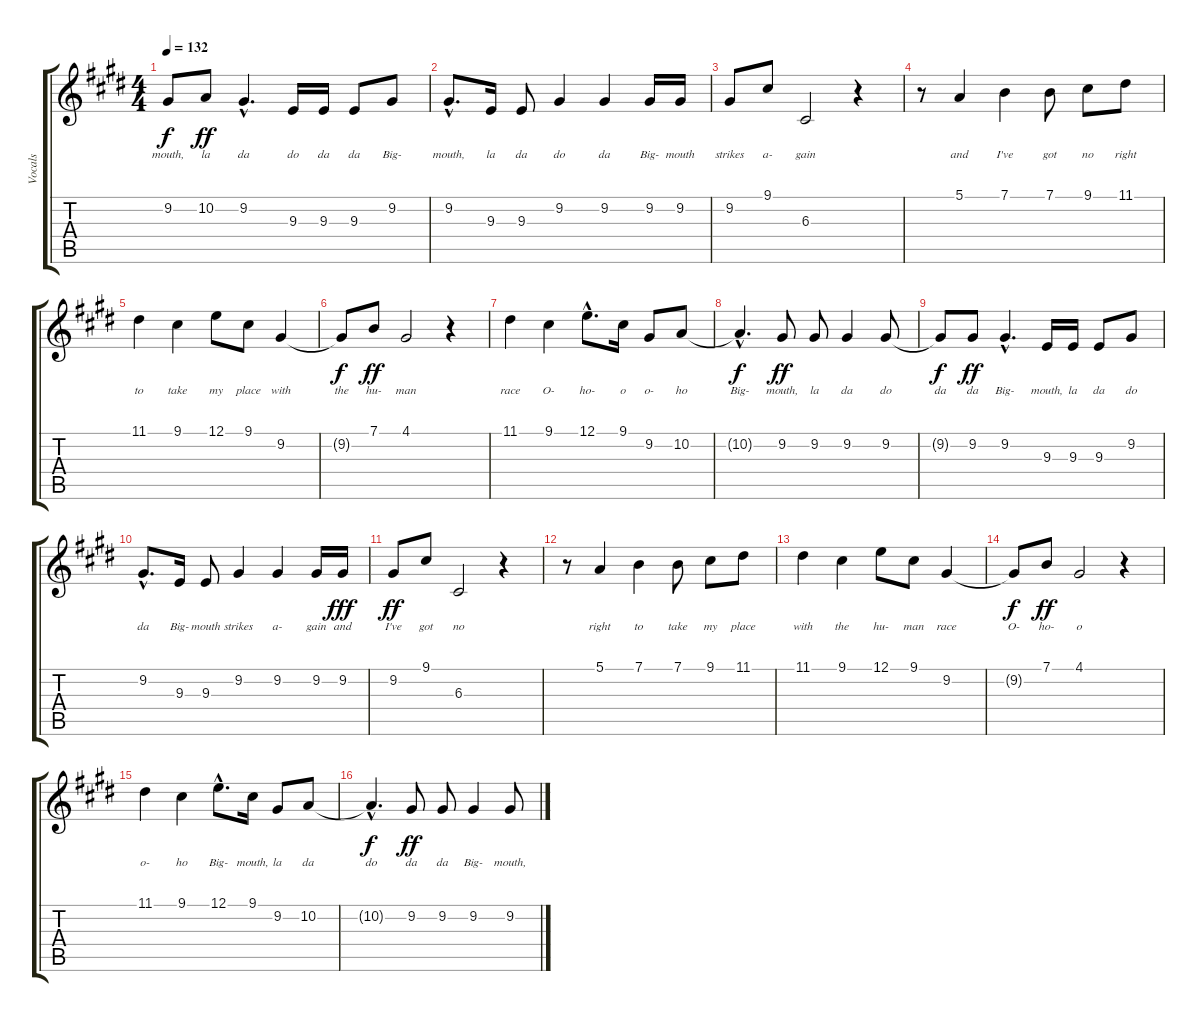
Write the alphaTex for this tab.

\track ("Vocals" "Vocals") {instrument vibraphone}
\staff {score tabs}
\tuning (E4 B3 G3 D3 A2 E2) {hide}
\ts (4 4)
\tempo 132
\clef g2
\ks e
9.2{t}.8{lyrics (0 "mouth,") lyrics (1 "") lyrics (2 "") lyrics (3 "") lyrics (4 "") dy f} 10.2.8{lyrics (0 "la") lyrics (1 "") lyrics (2 "") lyrics (3 "") lyrics (4 "") dy ff} 9.2{hac}.4{d lyrics (0 "da") lyrics (1 "") lyrics (2 "") lyrics (3 "") lyrics (4 "")} 9.3.16{lyrics (0 "do") lyrics (1 "") lyrics (2 "") lyrics (3 "") lyrics (4 "")} 9.3.16{lyrics (0 "da") lyrics (1 "") lyrics (2 "") lyrics (3 "") lyrics (4 "")} 9.3.8{lyrics (0 "da") lyrics (1 "") lyrics (2 "") lyrics (3 "") lyrics (4 "")} 9.2.8{lyrics (0 "Big-") lyrics (1 "") lyrics (2 "") lyrics (3 "") lyrics (4 "")} |
9.2{hac}.8{d lyrics (0 "mouth,") lyrics (1 "") lyrics (2 "") lyrics (3 "") lyrics (4 "")} 9.3.16{lyrics (0 "la") lyrics (1 "") lyrics (2 "") lyrics (3 "") lyrics (4 "")} 9.3.8{lyrics (0 "da") lyrics (1 "") lyrics (2 "") lyrics (3 "") lyrics (4 "")} 9.2.4{lyrics (0 "do") lyrics (1 "") lyrics (2 "") lyrics (3 "") lyrics (4 "")} 9.2.4{lyrics (0 "da") lyrics (1 "") lyrics (2 "") lyrics (3 "") lyrics (4 "")} 9.2.16{lyrics (0 "Big-") lyrics (1 "") lyrics (2 "") lyrics (3 "") lyrics (4 "")} 9.2.16{lyrics (0 "mouth") lyrics (1 "") lyrics (2 "") lyrics (3 "") lyrics (4 "")} |
9.2.8{lyrics (0 "strikes") lyrics (1 "") lyrics (2 "") lyrics (3 "") lyrics (4 "")} 9.1.8{lyrics (0 "a-") lyrics (1 "") lyrics (2 "") lyrics (3 "") lyrics (4 "")} 6.3.2{lyrics (0 "gain") lyrics (1 "") lyrics (2 "") lyrics (3 "") lyrics (4 "")} r.4 |
r.8 5.1.4{lyrics (0 "and") lyrics (1 "") lyrics (2 "") lyrics (3 "") lyrics (4 "")} 7.1.4{lyrics (0 "I've") lyrics (1 "") lyrics (2 "") lyrics (3 "") lyrics (4 "")} 7.1.8{lyrics (0 "got") lyrics (1 "") lyrics (2 "") lyrics (3 "") lyrics (4 "")} 9.1.8{lyrics (0 "no") lyrics (1 "") lyrics (2 "") lyrics (3 "") lyrics (4 "")} 11.1.8{lyrics (0 "right") lyrics (1 "") lyrics (2 "") lyrics (3 "") lyrics (4 "")} |
11.1.4{lyrics (0 "to") lyrics (1 "") lyrics (2 "") lyrics (3 "") lyrics (4 "")} 9.1.4{lyrics (0 "take") lyrics (1 "") lyrics (2 "") lyrics (3 "") lyrics (4 "")} 12.1.8{lyrics (0 "my") lyrics (1 "") lyrics (2 "") lyrics (3 "") lyrics (4 "")} 9.1.8{lyrics (0 "place") lyrics (1 "") lyrics (2 "") lyrics (3 "") lyrics (4 "")} 9.2.4{lyrics (0 "with") lyrics (1 "") lyrics (2 "") lyrics (3 "") lyrics (4 "")} |
9.2{t}.8{lyrics (0 "the") lyrics (1 "") lyrics (2 "") lyrics (3 "") lyrics (4 "") dy f} 7.1.8{lyrics (0 "hu-") lyrics (1 "") lyrics (2 "") lyrics (3 "") lyrics (4 "") dy ff} 4.1.2{lyrics (0 "man") lyrics (1 "") lyrics (2 "") lyrics (3 "") lyrics (4 "")} r.4 |
11.1.4{lyrics (0 "race") lyrics (1 "") lyrics (2 "") lyrics (3 "") lyrics (4 "")} 9.1.4{lyrics (0 "O-") lyrics (1 "") lyrics (2 "") lyrics (3 "") lyrics (4 "")} 12.1{hac}.8{d lyrics (0 "ho-") lyrics (1 "") lyrics (2 "") lyrics (3 "") lyrics (4 "")} 9.1.16{lyrics (0 "o") lyrics (1 "") lyrics (2 "") lyrics (3 "") lyrics (4 "")} 9.2.8{lyrics (0 "o-") lyrics (1 "") lyrics (2 "") lyrics (3 "") lyrics (4 "")} 10.2.8{lyrics (0 "ho") lyrics (1 "") lyrics (2 "") lyrics (3 "") lyrics (4 "")} |
10.2{hac t}.4{d lyrics (0 "Big-") lyrics (1 "") lyrics (2 "") lyrics (3 "") lyrics (4 "") dy f} 9.2.8{lyrics (0 "mouth,") lyrics (1 "") lyrics (2 "") lyrics (3 "") lyrics (4 "") dy ff} 9.2.8{lyrics (0 "la") lyrics (1 "") lyrics (2 "") lyrics (3 "") lyrics (4 "")} 9.2.4{lyrics (0 "da") lyrics (1 "") lyrics (2 "") lyrics (3 "") lyrics (4 "")} 9.2.8{lyrics (0 "do") lyrics (1 "") lyrics (2 "") lyrics (3 "") lyrics (4 "")} |
9.2{t}.8{lyrics (0 "da") lyrics (1 "") lyrics (2 "") lyrics (3 "") lyrics (4 "") dy f} 9.2.8{lyrics (0 "da") lyrics (1 "") lyrics (2 "") lyrics (3 "") lyrics (4 "") dy ff} 9.2{hac}.4{d lyrics (0 "Big-") lyrics (1 "") lyrics (2 "") lyrics (3 "") lyrics (4 "")} 9.3.16{lyrics (0 "mouth,") lyrics (1 "") lyrics (2 "") lyrics (3 "") lyrics (4 "")} 9.3.16{lyrics (0 "la") lyrics (1 "") lyrics (2 "") lyrics (3 "") lyrics (4 "")} 9.3.8{lyrics (0 "da") lyrics (1 "") lyrics (2 "") lyrics (3 "") lyrics (4 "")} 9.2.8{lyrics (0 "do") lyrics (1 "") lyrics (2 "") lyrics (3 "") lyrics (4 "")} |
9.2{hac}.8{d lyrics (0 "da") lyrics (1 "") lyrics (2 "") lyrics (3 "") lyrics (4 "")} 9.3.16{lyrics (0 "Big-") lyrics (1 "") lyrics (2 "") lyrics (3 "") lyrics (4 "")} 9.3.8{lyrics (0 "mouth") lyrics (1 "") lyrics (2 "") lyrics (3 "") lyrics (4 "")} 9.2.4{lyrics (0 "strikes") lyrics (1 "") lyrics (2 "") lyrics (3 "") lyrics (4 "")} 9.2.4{lyrics (0 "a-") lyrics (1 "") lyrics (2 "") lyrics (3 "") lyrics (4 "")} 9.2.16{lyrics (0 "gain") lyrics (1 "") lyrics (2 "") lyrics (3 "") lyrics (4 "")} 9.2.16{lyrics (0 "and") lyrics (1 "") lyrics (2 "") lyrics (3 "") lyrics (4 "") dy fff} |
9.2.8{lyrics (0 "I've") lyrics (1 "") lyrics (2 "") lyrics (3 "") lyrics (4 "") dy ff} 9.1.8{lyrics (0 "got") lyrics (1 "") lyrics (2 "") lyrics (3 "") lyrics (4 "")} 6.3.2{lyrics (0 "no") lyrics (1 "") lyrics (2 "") lyrics (3 "") lyrics (4 "")} r.4 |
r.8 5.1.4{lyrics (0 "right") lyrics (1 "") lyrics (2 "") lyrics (3 "") lyrics (4 "")} 7.1.4{lyrics (0 "to") lyrics (1 "") lyrics (2 "") lyrics (3 "") lyrics (4 "")} 7.1.8{lyrics (0 "take") lyrics (1 "") lyrics (2 "") lyrics (3 "") lyrics (4 "")} 9.1.8{lyrics (0 "my") lyrics (1 "") lyrics (2 "") lyrics (3 "") lyrics (4 "")} 11.1.8{lyrics (0 "place") lyrics (1 "") lyrics (2 "") lyrics (3 "") lyrics (4 "")} |
11.1.4{lyrics (0 "with") lyrics (1 "") lyrics (2 "") lyrics (3 "") lyrics (4 "")} 9.1.4{lyrics (0 "the") lyrics (1 "") lyrics (2 "") lyrics (3 "") lyrics (4 "")} 12.1.8{lyrics (0 "hu-") lyrics (1 "") lyrics (2 "") lyrics (3 "") lyrics (4 "")} 9.1.8{lyrics (0 "man") lyrics (1 "") lyrics (2 "") lyrics (3 "") lyrics (4 "")} 9.2.4{lyrics (0 "race") lyrics (1 "") lyrics (2 "") lyrics (3 "") lyrics (4 "")} |
9.2{t}.8{lyrics (0 "O-") lyrics (1 "") lyrics (2 "") lyrics (3 "") lyrics (4 "") dy f} 7.1.8{lyrics (0 "ho-") lyrics (1 "") lyrics (2 "") lyrics (3 "") lyrics (4 "") dy ff} 4.1.2{lyrics (0 "o") lyrics (1 "") lyrics (2 "") lyrics (3 "") lyrics (4 "")} r.4 |
11.1.4{lyrics (0 "o-") lyrics (1 "") lyrics (2 "") lyrics (3 "") lyrics (4 "")} 9.1.4{lyrics (0 "ho") lyrics (1 "") lyrics (2 "") lyrics (3 "") lyrics (4 "")} 12.1{hac}.8{d lyrics (0 "Big-") lyrics (1 "") lyrics (2 "") lyrics (3 "") lyrics (4 "")} 9.1.16{lyrics (0 "mouth,") lyrics (1 "") lyrics (2 "") lyrics (3 "") lyrics (4 "")} 9.2.8{lyrics (0 "la") lyrics (1 "") lyrics (2 "") lyrics (3 "") lyrics (4 "")} 10.2.8{lyrics (0 "da") lyrics (1 "") lyrics (2 "") lyrics (3 "") lyrics (4 "")} |
10.2{hac t}.4{d lyrics (0 "do") lyrics (1 "") lyrics (2 "") lyrics (3 "") lyrics (4 "") dy f} 9.2.8{lyrics (0 "da") lyrics (1 "") lyrics (2 "") lyrics (3 "") lyrics (4 "") dy ff} 9.2.8{lyrics (0 "da") lyrics (1 "") lyrics (2 "") lyrics (3 "") lyrics (4 "")} 9.2.4{lyrics (0 "Big-") lyrics (1 "") lyrics (2 "") lyrics (3 "") lyrics (4 "")} 9.2.8{lyrics (0 "mouth,") lyrics (1 "") lyrics (2 "") lyrics (3 "") lyrics (4 "")}
